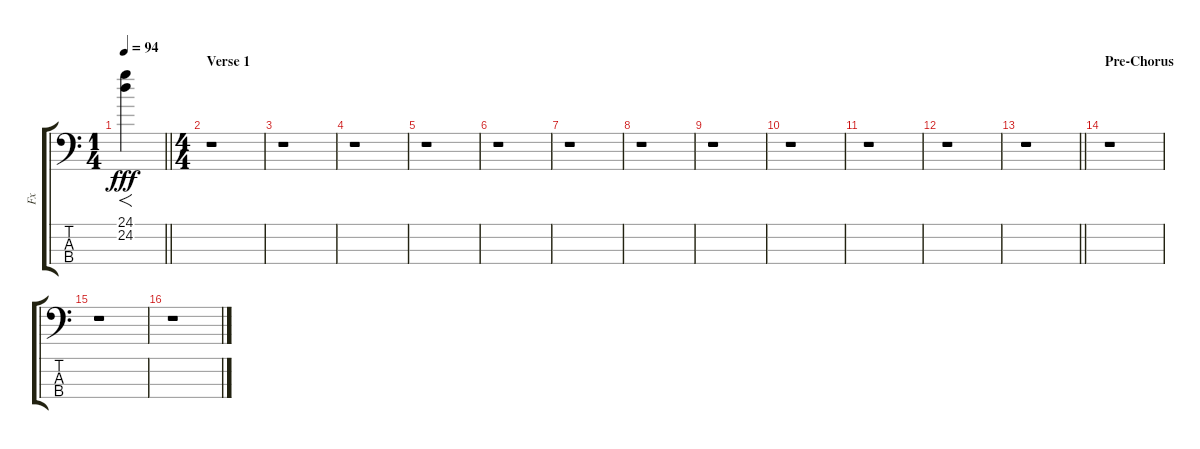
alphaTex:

\track ("Fx" "Fx") {instrument electricguitarjazz}
\staff {score tabs}
\tuning (G2 D2 A1 Db1) {hide}
\ts (1 4)
\tempo 94
\clef f4
\barLineRight lightlight
\ks c
(24.1 24.2).4{f dy fff instrument reversecymbal} |
\ts (4 4)
\section ("" "Verse 1")
r.1 |
r.1 |
r.1 |
r.1 |
r.1 |
r.1 |
r.1 |
r.1 |
r.1 |
r.1 |
r.1 |
\barLineRight lightlight
r.1 |
\section ("" "Pre-Chorus")
r.1 |
r.1 |
r.1
